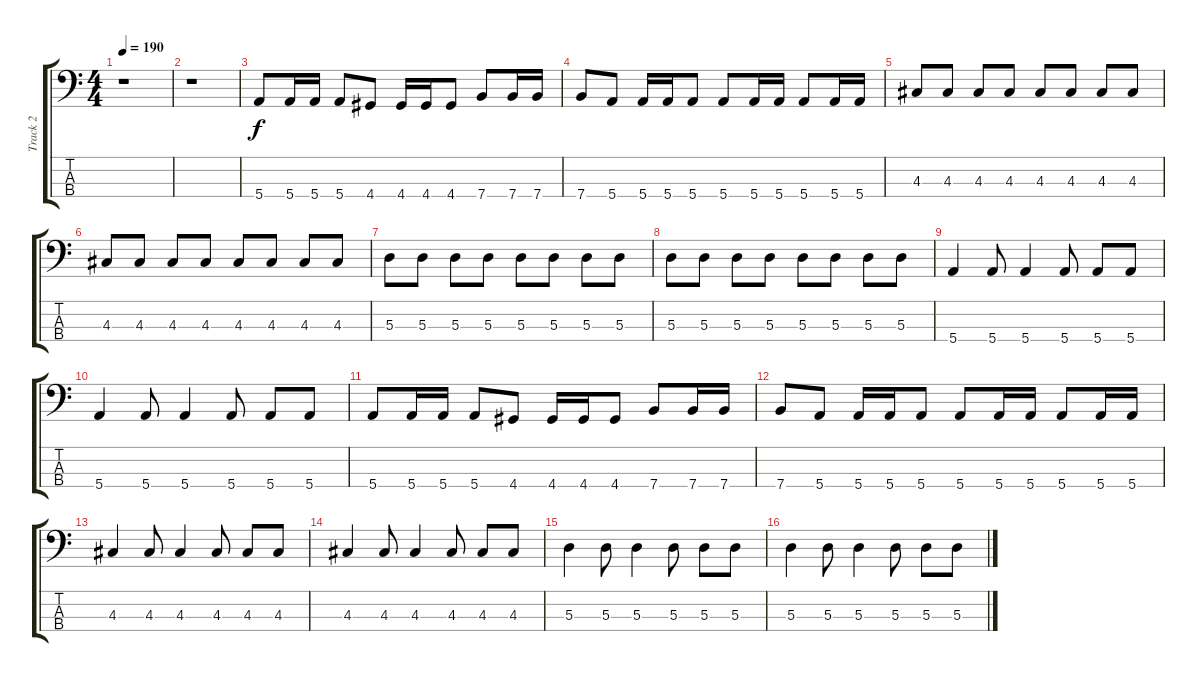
\track ("Track 2" "Track 2") {instrument electricbasspick}
\staff {score tabs}
\tuning (G2 D2 A1 E1) {hide}
\ts (4 4)
\tempo 190
\clef f4
\ks c
r.1{dy f instrument electricbasspick} |
r.1 |
5.4.8 5.4.16 5.4.16 5.4.8 4.4.8 4.4.16 4.4.16 4.4.8 7.4.8 7.4.16 7.4.16 |
7.4.8 5.4.8 5.4.16 5.4.16 5.4.8 5.4.8 5.4.16 5.4.16 5.4.8 5.4.16 5.4.16 |
4.3.8 4.3.8 4.3.8 4.3.8 4.3.8 4.3.8 4.3.8 4.3.8 |
4.3.8 4.3.8 4.3.8 4.3.8 4.3.8 4.3.8 4.3.8 4.3.8 |
5.3.8 5.3.8 5.3.8 5.3.8 5.3.8 5.3.8 5.3.8 5.3.8 |
5.3.8 5.3.8 5.3.8 5.3.8 5.3.8 5.3.8 5.3.8 5.3.8 |
5.4.4 5.4.8 5.4.4 5.4.8 5.4.8 5.4.8 |
5.4.4 5.4.8 5.4.4 5.4.8 5.4.8 5.4.8 |
5.4.8 5.4.16 5.4.16 5.4.8 4.4.8 4.4.16 4.4.16 4.4.8 7.4.8 7.4.16 7.4.16 |
7.4.8 5.4.8 5.4.16 5.4.16 5.4.8 5.4.8 5.4.16 5.4.16 5.4.8 5.4.16 5.4.16 |
4.3.4 4.3.8 4.3.4 4.3.8 4.3.8 4.3.8 |
4.3.4 4.3.8 4.3.4 4.3.8 4.3.8 4.3.8 |
5.3.4 5.3.8 5.3.4 5.3.8 5.3.8 5.3.8 |
5.3.4 5.3.8 5.3.4 5.3.8 5.3.8 5.3.8
